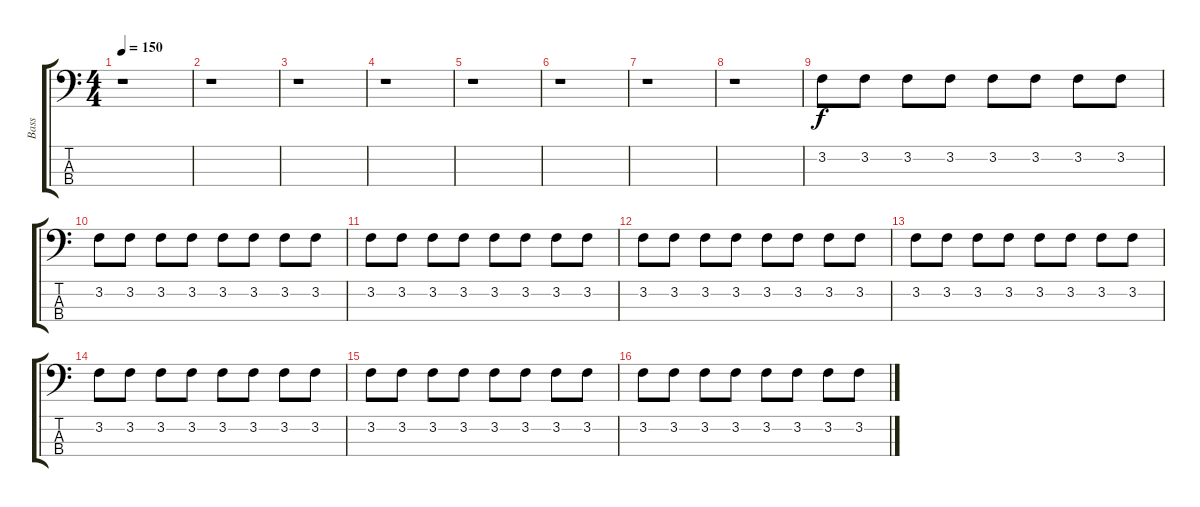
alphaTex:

\track ("Bass" "Bass") {instrument electricbasspick}
\staff {score tabs}
\tuning (G2 D2 A1 E1) {hide}
\ts (4 4)
\tempo 150
\clef f4
\ks c
r.1{dy f instrument electricbasspick} |
r.1 |
r.1 |
r.1 |
r.1 |
r.1 |
r.1 |
r.1 |
3.2.8 3.2.8 3.2.8 3.2.8 3.2.8 3.2.8 3.2.8 3.2.8 |
3.2.8 3.2.8 3.2.8 3.2.8 3.2.8 3.2.8 3.2.8 3.2.8 |
3.2.8 3.2.8 3.2.8 3.2.8 3.2.8 3.2.8 3.2.8 3.2.8 |
3.2.8 3.2.8 3.2.8 3.2.8 3.2.8 3.2.8 3.2.8 3.2.8 |
3.2.8 3.2.8 3.2.8 3.2.8 3.2.8 3.2.8 3.2.8 3.2.8 |
3.2.8 3.2.8 3.2.8 3.2.8 3.2.8 3.2.8 3.2.8 3.2.8 |
3.2.8 3.2.8 3.2.8 3.2.8 3.2.8 3.2.8 3.2.8 3.2.8 |
3.2.8 3.2.8 3.2.8 3.2.8 3.2.8 3.2.8 3.2.8 3.2.8
